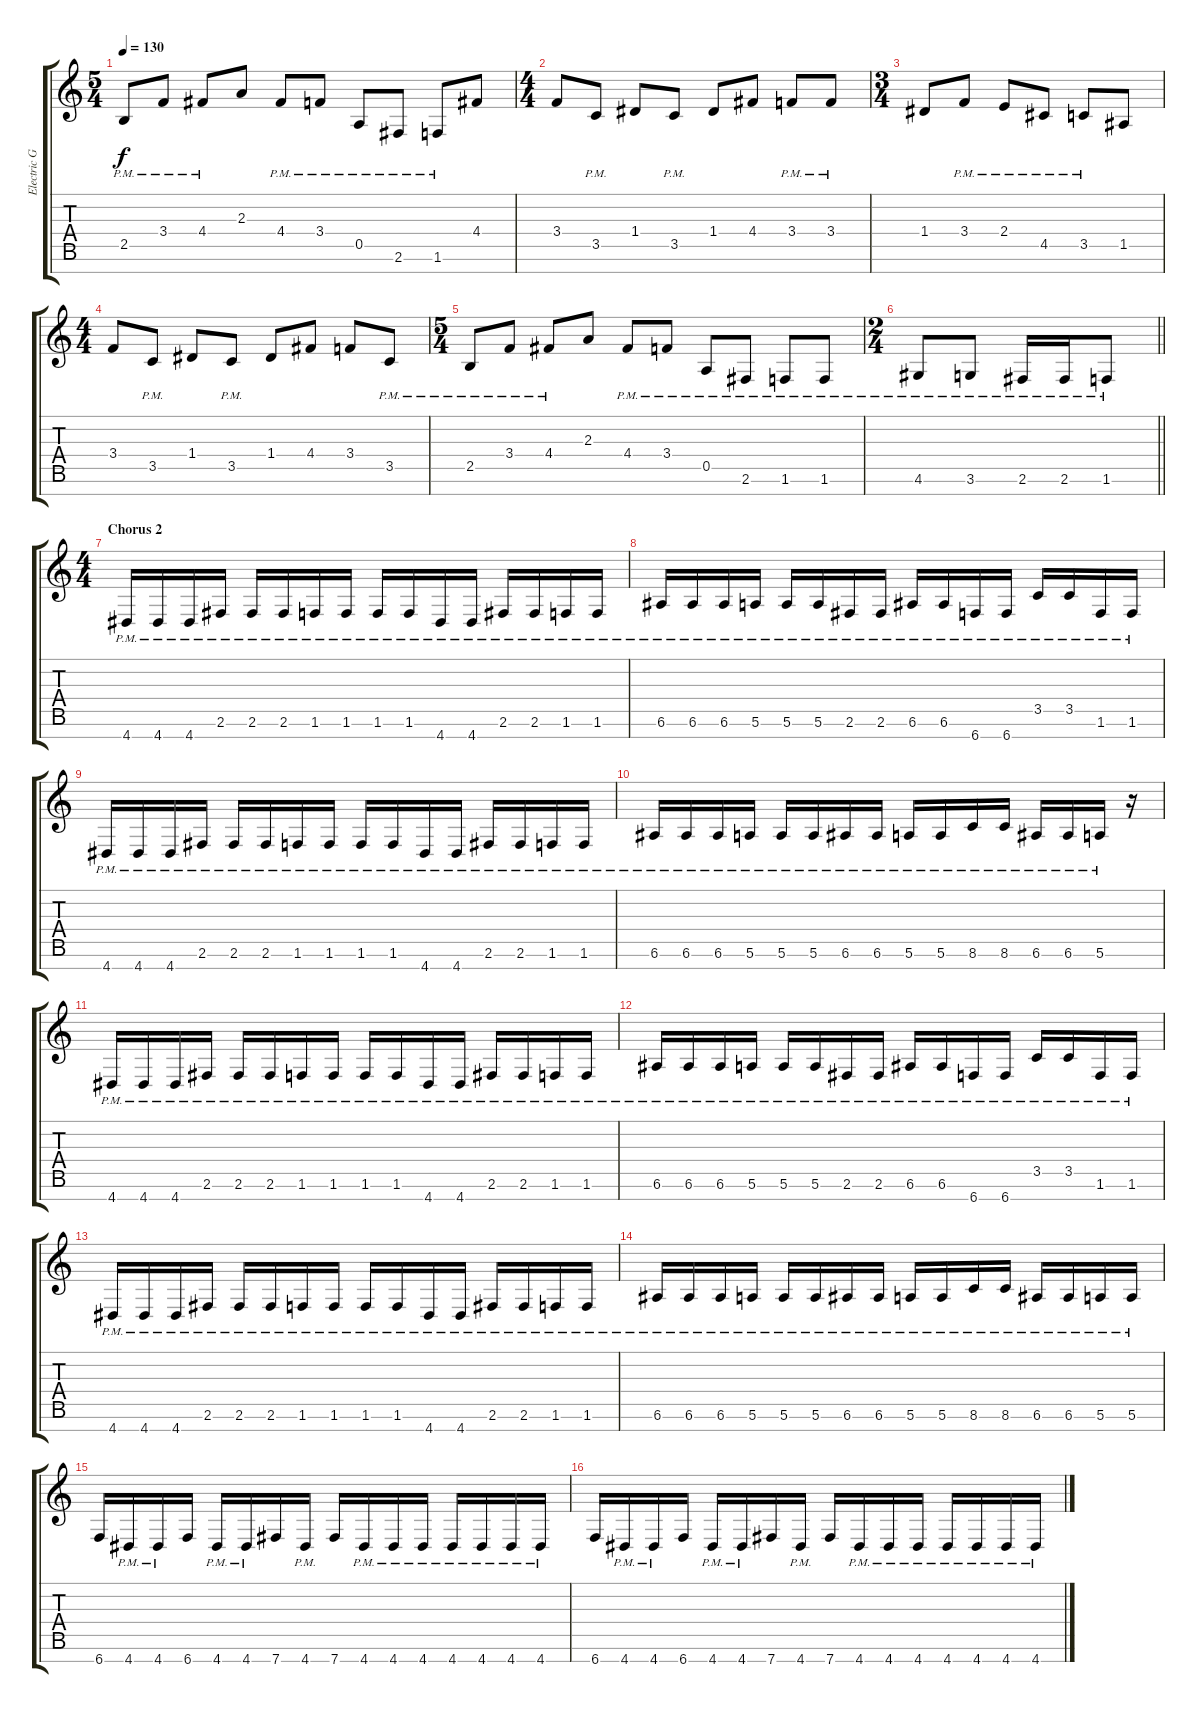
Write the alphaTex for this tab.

\track ("Electric Guitar 2" "Electric G") {instrument distortionguitar}
\staff {score tabs}
\tuning (E4 B3 G3 D3 A2 E2 B1) {hide}
\ts (5 4)
\tempo 130
\clef g2
\ks c
2.5{pm}.8{dy f} 3.4{pm}.8 4.4{pm}.8 2.3.8 4.4{pm}.8 3.4{pm}.8 0.5{pm}.8 2.6{pm}.8 1.6{pm}.8 4.4.8 |
\ts (4 4)
3.4.8 3.5{pm}.8 1.4.8 3.5{pm}.8 1.4.8 4.4.8 3.4{pm}.8 3.4{pm}.8 |
\ts (3 4)
1.4.8 3.4{pm}.8 2.4{pm}.8 4.5{pm}.8 3.5{pm}.8 1.5.8 |
\ts (4 4)
3.4.8 3.5{pm}.8 1.4.8 3.5{pm}.8 1.4.8 4.4.8 3.4.8 3.5{pm}.8 |
\ts (5 4)
2.5{pm}.8 3.4{pm}.8 4.4{pm}.8 2.3.8 4.4{pm}.8 3.4{pm}.8 0.5{pm}.8 2.6{pm}.8 1.6{pm}.8 1.6{pm}.8 |
\ts (2 4)
\barLineRight lightlight
4.6{pm}.8 3.6{pm}.8 2.6{pm}.16 2.6{pm}.16 1.6{pm}.8 |
\ts (4 4)
\section ("" "Chorus 2")
4.7{pm}.16 4.7{pm}.16 4.7{pm}.16 2.6{pm}.16 2.6{pm}.16 2.6{pm}.16 1.6{pm}.16 1.6{pm}.16 1.6{pm}.16 1.6{pm}.16 4.7{pm}.16 4.7{pm}.16 2.6{pm}.16 2.6{pm}.16 1.6{pm}.16 1.6{pm}.16 |
6.6{pm}.16 6.6{pm}.16 6.6{pm}.16 5.6{pm}.16 5.6{pm}.16 5.6{pm}.16 2.6{pm}.16 2.6{pm}.16 6.6{pm}.16 6.6{pm}.16 6.7{pm}.16 6.7{pm}.16 3.5{pm}.16 3.5{pm}.16 1.6{pm}.16 1.6{pm}.16 |
4.7{pm}.16 4.7{pm}.16 4.7{pm}.16 2.6{pm}.16 2.6{pm}.16 2.6{pm}.16 1.6{pm}.16 1.6{pm}.16 1.6{pm}.16 1.6{pm}.16 4.7{pm}.16 4.7{pm}.16 2.6{pm}.16 2.6{pm}.16 1.6{pm}.16 1.6{pm}.16 |
6.6{pm}.16 6.6{pm}.16 6.6{pm}.16 5.6{pm}.16 5.6{pm}.16 5.6{pm}.16 6.6{pm}.16 6.6{pm}.16 5.6{pm}.16 5.6{pm}.16 8.6{pm}.16 8.6{pm}.16 6.6{pm}.16 6.6{pm}.16 5.6{pm}.16 r.16 |
4.7{pm}.16 4.7{pm}.16 4.7{pm}.16 2.6{pm}.16 2.6{pm}.16 2.6{pm}.16 1.6{pm}.16 1.6{pm}.16 1.6{pm}.16 1.6{pm}.16 4.7{pm}.16 4.7{pm}.16 2.6{pm}.16 2.6{pm}.16 1.6{pm}.16 1.6{pm}.16 |
6.6{pm}.16 6.6{pm}.16 6.6{pm}.16 5.6{pm}.16 5.6{pm}.16 5.6{pm}.16 2.6{pm}.16 2.6{pm}.16 6.6{pm}.16 6.6{pm}.16 6.7{pm}.16 6.7{pm}.16 3.5{pm}.16 3.5{pm}.16 1.6{pm}.16 1.6{pm}.16 |
4.7{pm}.16 4.7{pm}.16 4.7{pm}.16 2.6{pm}.16 2.6{pm}.16 2.6{pm}.16 1.6{pm}.16 1.6{pm}.16 1.6{pm}.16 1.6{pm}.16 4.7{pm}.16 4.7{pm}.16 2.6{pm}.16 2.6{pm}.16 1.6{pm}.16 1.6{pm}.16 |
6.6{pm}.16 6.6{pm}.16 6.6{pm}.16 5.6{pm}.16 5.6{pm}.16 5.6{pm}.16 6.6{pm}.16 6.6{pm}.16 5.6{pm}.16 5.6{pm}.16 8.6{pm}.16 8.6{pm}.16 6.6{pm}.16 6.6{pm}.16 5.6{pm}.16 5.6{pm}.16 |
6.7.16 4.7{pm}.16 4.7{pm}.16 6.7.16 4.7{pm}.16 4.7{pm}.16 7.7.16 4.7{pm}.16 7.7.16 4.7{pm}.16 4.7{pm}.16 4.7{pm}.16 4.7{pm}.16 4.7{pm}.16 4.7{pm}.16 4.7{pm}.16 |
6.7.16 4.7{pm}.16 4.7{pm}.16 6.7.16 4.7{pm}.16 4.7{pm}.16 7.7.16 4.7{pm}.16 7.7.16 4.7{pm}.16 4.7{pm}.16 4.7{pm}.16 4.7{pm}.16 4.7{pm}.16 4.7{pm}.16 4.7{pm}.16
